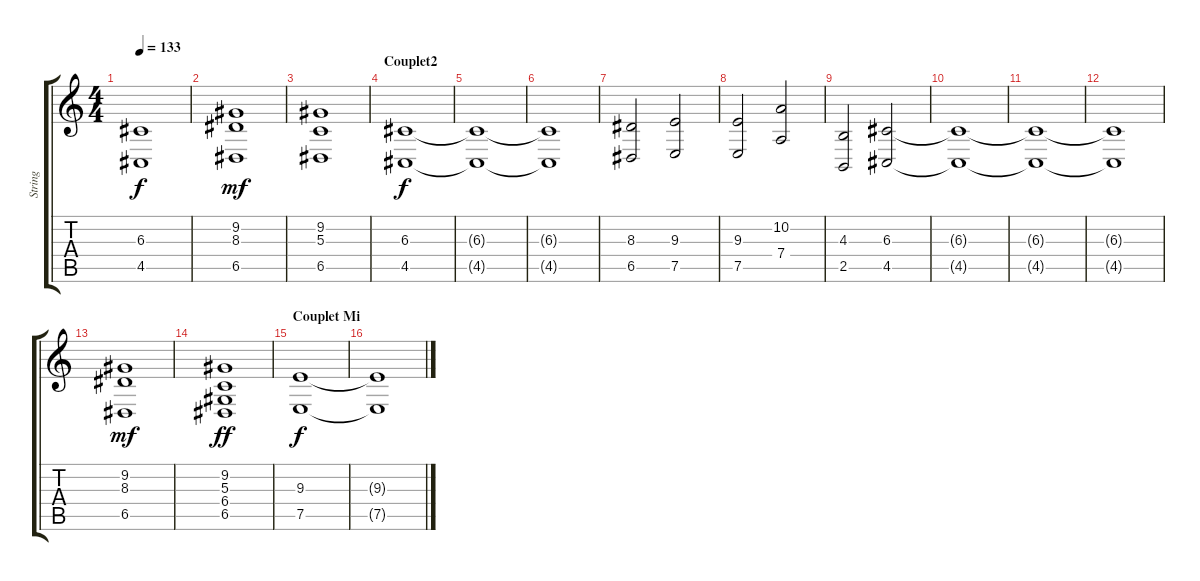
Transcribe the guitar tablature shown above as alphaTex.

\track ("String" "String") {instrument stringensemble2}
\staff {score tabs}
\tuning (E4 B3 G3 D3 A2 E2) {hide}
\ts (4 4)
\tempo 133
\clef g2
\ks c
(6.3{t} 4.5{t}).1{dy f} |
(9.2 8.3 6.5).1{dy mf} |
(9.2 5.3 6.5).1 |
\section ("" "Couplet2")
(6.3 4.5).1{dy f} |
(6.3{t} 4.5{t}).1 |
(6.3{t} 4.5{t}).1 |
(8.3 6.5).2 (9.3 7.5).2 |
(9.3 7.5).2 (10.2 7.4).2 |
(4.3 2.5).2 (6.3 4.5).2 |
(6.3{t} 4.5{t}).1 |
(6.3{t} 4.5{t}).1 |
(6.3{t} 4.5{t}).1 |
(9.2 8.3 6.5).1{dy mf} |
(9.2 5.3 6.4 6.5).1{dy ff} |
\section ("" "Couplet Mi")
(9.3 7.5).1{dy f} |
(9.3{t} 7.5{t}).1
